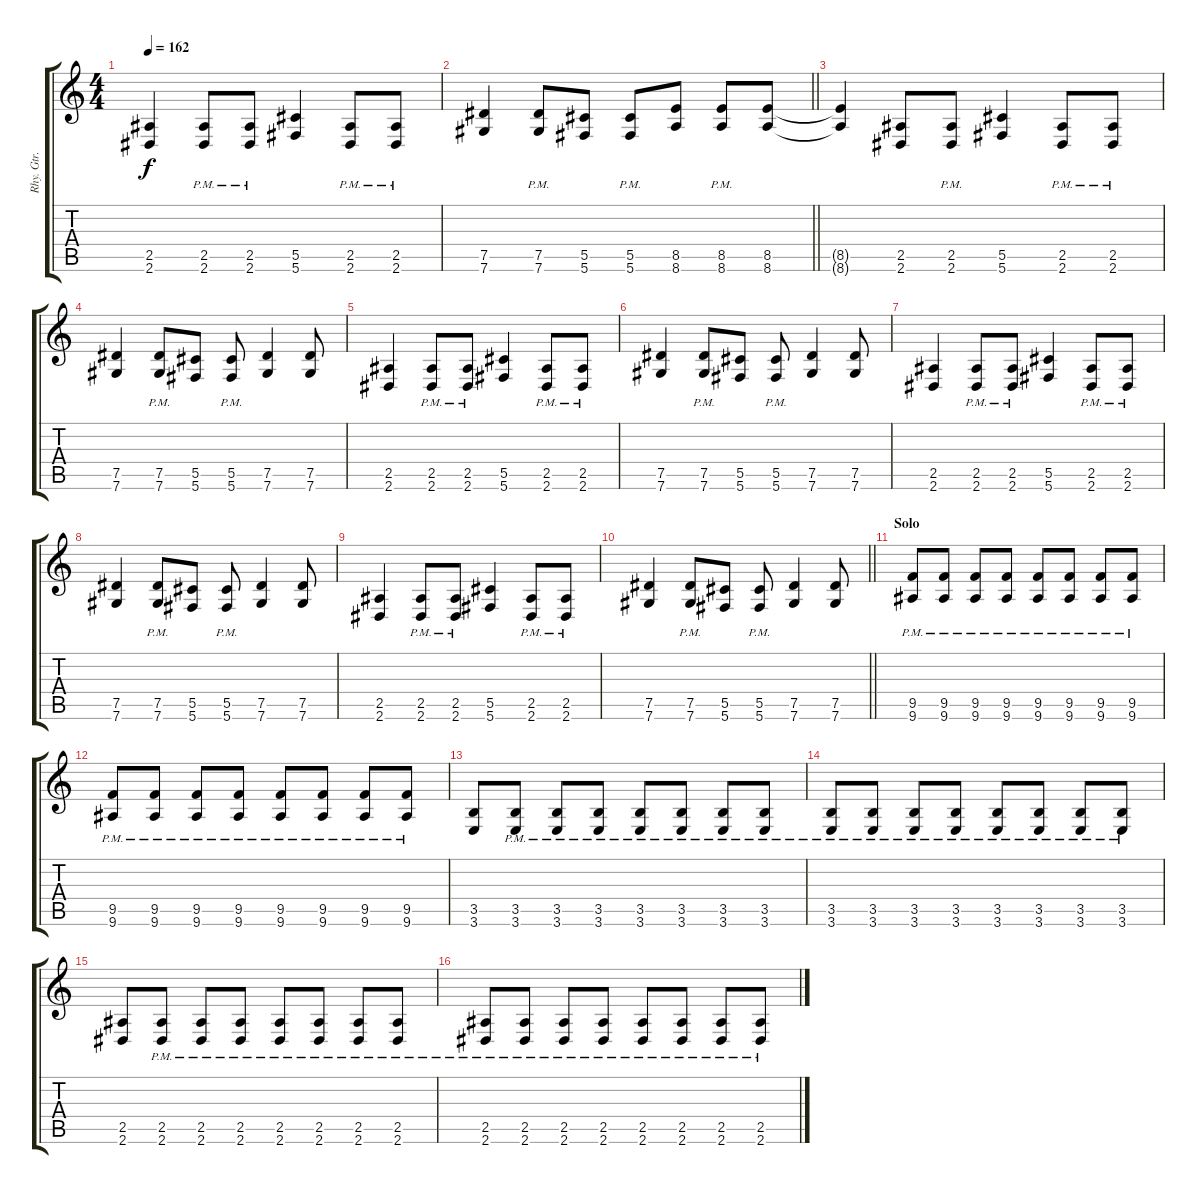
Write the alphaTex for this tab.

\track ("Rhy. Gtr. 2" "Rhy. Gtr. ") {instrument distortionguitar}
\staff {score tabs}
\tuning (Eb4 Bb3 Gb3 Db3 Ab2 Db2) {hide}
\ts (4 4)
\tempo 162
\clef g2
\ks c
(2.5 2.6).4{dy f} (2.5{pm} 2.6{pm}).8 (2.5{pm} 2.6{pm}).8 (5.5 5.6).4 (2.5{pm} 2.6{pm}).8 (2.5{pm} 2.6{pm}).8 |
\barLineRight lightlight
(7.5 7.6).4 (7.5{pm} 7.6{pm}).8 (5.5 5.6).8 (5.5{pm} 5.6{pm}).8 (8.5 8.6).8 (8.5{pm} 8.6{pm}).8 (8.5 8.6).8 |
\section ("" "")
(8.5{t} 8.6{t}).4 (2.5 2.6).8 (2.5{pm} 2.6{pm}).8 (5.5 5.6).4 (2.5{pm} 2.6{pm}).8 (2.5{pm} 2.6{pm}).8 |
(7.5 7.6).4 (7.5{pm} 7.6{pm}).8 (5.5 5.6).8 (5.5{pm} 5.6{pm}).8 (7.5 7.6).4 (7.5 7.6).8 |
(2.5 2.6).4 (2.5{pm} 2.6{pm}).8 (2.5{pm} 2.6{pm}).8 (5.5 5.6).4 (2.5{pm} 2.6{pm}).8 (2.5{pm} 2.6{pm}).8 |
(7.5 7.6).4 (7.5{pm} 7.6{pm}).8 (5.5 5.6).8 (5.5{pm} 5.6{pm}).8 (7.5 7.6).4 (7.5 7.6).8 |
(2.5 2.6).4 (2.5{pm} 2.6{pm}).8 (2.5{pm} 2.6{pm}).8 (5.5 5.6).4 (2.5{pm} 2.6{pm}).8 (2.5{pm} 2.6{pm}).8 |
(7.5 7.6).4 (7.5{pm} 7.6{pm}).8 (5.5 5.6).8 (5.5{pm} 5.6{pm}).8 (7.5 7.6).4 (7.5 7.6).8 |
(2.5 2.6).4 (2.5{pm} 2.6{pm}).8 (2.5{pm} 2.6{pm}).8 (5.5 5.6).4 (2.5{pm} 2.6{pm}).8 (2.5{pm} 2.6{pm}).8 |
\barLineRight lightlight
(7.5 7.6).4 (7.5{pm} 7.6{pm}).8 (5.5 5.6).8 (5.5{pm} 5.6{pm}).8 (7.5 7.6).4 (7.5 7.6).8 |
\section ("" "Solo")
(9.5{pm} 9.6{pm}).8 (9.5{pm} 9.6{pm}).8 (9.5{pm} 9.6{pm}).8 (9.5{pm} 9.6{pm}).8 (9.5{pm} 9.6{pm}).8 (9.5{pm} 9.6{pm}).8 (9.5{pm} 9.6{pm}).8 (9.5{pm} 9.6{pm}).8 |
(9.5{pm} 9.6{pm}).8 (9.5{pm} 9.6{pm}).8 (9.5{pm} 9.6{pm}).8 (9.5{pm} 9.6{pm}).8 (9.5{pm} 9.6{pm}).8 (9.5{pm} 9.6{pm}).8 (9.5{pm} 9.6{pm}).8 (9.5{pm} 9.6{pm}).8 |
(3.5 3.6).8 (3.5{pm} 3.6{pm}).8 (3.5{pm} 3.6{pm}).8 (3.5{pm} 3.6{pm}).8 (3.5{pm} 3.6{pm}).8 (3.5{pm} 3.6{pm}).8 (3.5{pm} 3.6{pm}).8 (3.5{pm} 3.6{pm}).8 |
(3.5{pm} 3.6{pm}).8 (3.5{pm} 3.6{pm}).8 (3.5{pm} 3.6{pm}).8 (3.5{pm} 3.6{pm}).8 (3.5{pm} 3.6{pm}).8 (3.5{pm} 3.6{pm}).8 (3.5{pm} 3.6{pm}).8 (3.5{pm} 3.6{pm}).8 |
(2.5 2.6).8 (2.5{pm} 2.6{pm}).8 (2.5{pm} 2.6{pm}).8 (2.5{pm} 2.6{pm}).8 (2.5{pm} 2.6{pm}).8 (2.5{pm} 2.6{pm}).8 (2.5{pm} 2.6{pm}).8 (2.5{pm} 2.6{pm}).8 |
(2.5{pm} 2.6{pm}).8 (2.5{pm} 2.6{pm}).8 (2.5{pm} 2.6{pm}).8 (2.5{pm} 2.6{pm}).8 (2.5{pm} 2.6{pm}).8 (2.5{pm} 2.6{pm}).8 (2.5{pm} 2.6{pm}).8 (2.5{pm} 2.6{pm}).8
